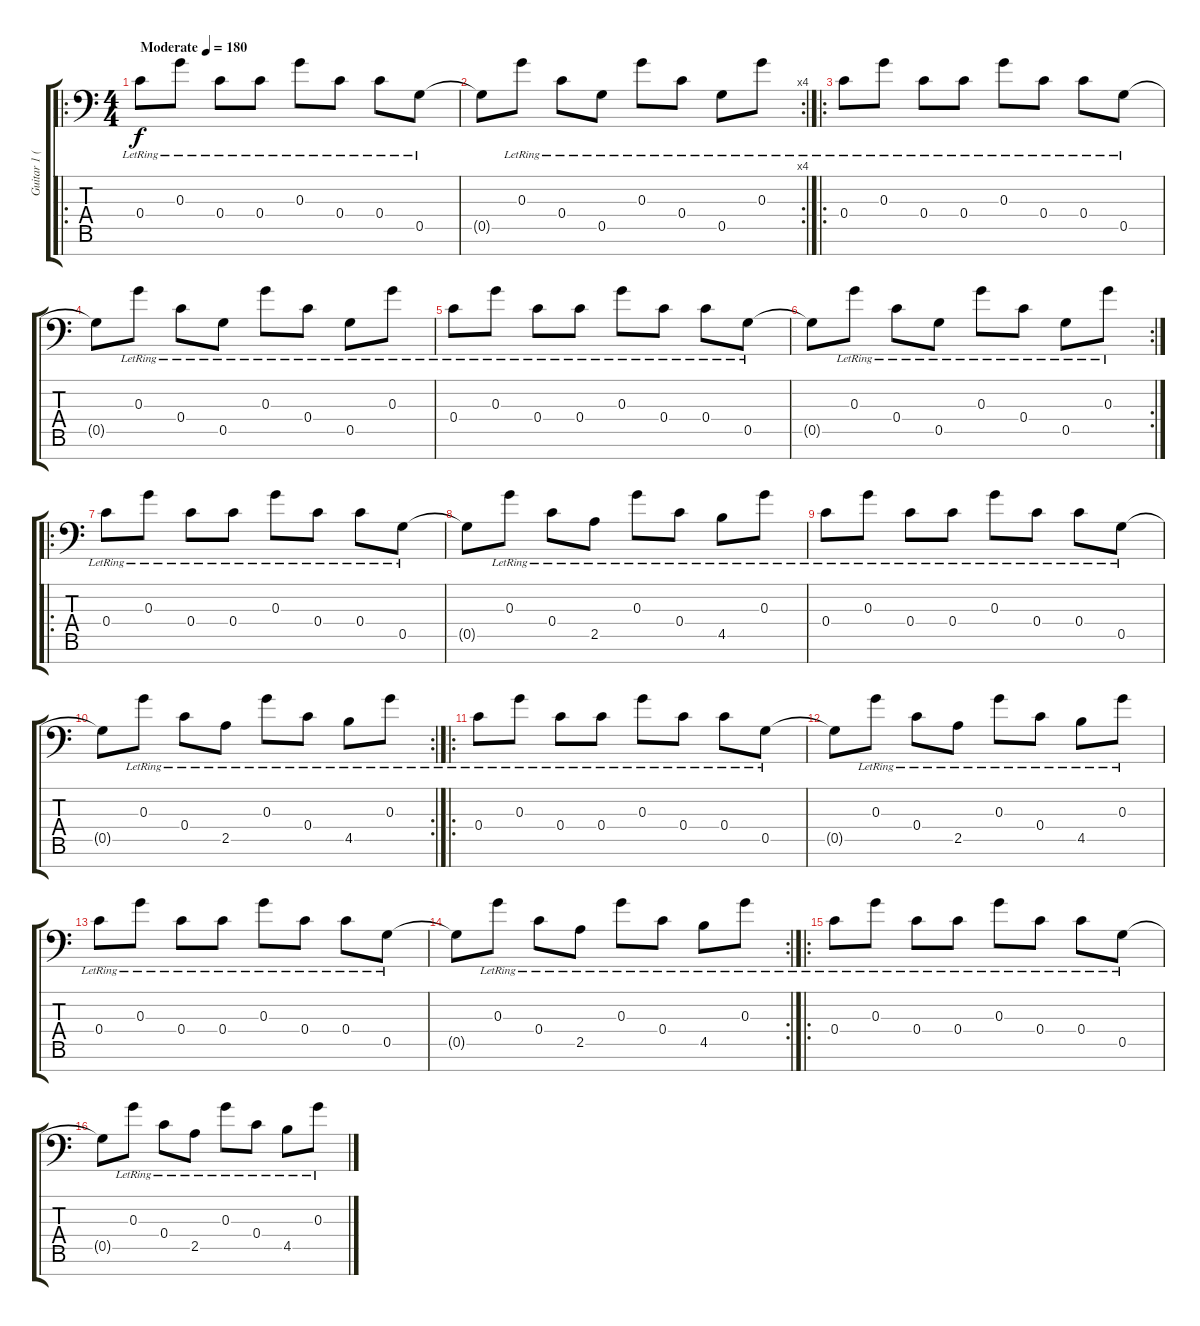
\track ("Guitar 1 (acoustic and electric)" "Guitar 1 (") {instrument acousticguitarsteel}
\staff {score tabs}
\tuning (E4 C4 G3 C3 G2 C2 G1) {hide}
\ro
\ts (4 4)
\tempo (180 "Moderate")
\clef f4
\ks c
0.4{lr}.8{dy f balance 8 instrument acousticguitarsteel} 0.3{lr}.8 0.4{lr}.8 0.4{lr}.8 0.3{lr}.8 0.4{lr}.8 0.4{lr}.8 0.5{lr}.8 |
\rc 4
0.5{t}.8 0.3{lr}.8 0.4{lr}.8 0.5{lr}.8 0.3{lr}.8 0.4{lr}.8 0.5{lr}.8 0.3{lr}.8 |
\ro
0.4{lr}.8{balance 16} 0.3{lr}.8 0.4{lr}.8 0.4{lr}.8 0.3{lr}.8 0.4{lr}.8 0.4{lr}.8 0.5{lr}.8 |
0.5{t}.8 0.3{lr}.8 0.4{lr}.8 0.5{lr}.8 0.3{lr}.8 0.4{lr}.8 0.5{lr}.8 0.3{lr}.8 |
0.4{lr}.8 0.3{lr}.8 0.4{lr}.8 0.4{lr}.8 0.3{lr}.8 0.4{lr}.8 0.4{lr}.8 0.5{lr}.8 |
\rc 2
0.5{t}.8 0.3{lr}.8 0.4{lr}.8 0.5{lr}.8 0.3{lr}.8 0.4{lr}.8 0.5{lr}.8 0.3{lr}.8 |
\ro
0.4{lr}.8 0.3{lr}.8 0.4{lr}.8 0.4{lr}.8 0.3{lr}.8 0.4{lr}.8 0.4{lr}.8 0.5{lr}.8 |
0.5{t}.8 0.3{lr}.8 0.4{lr}.8 2.5{lr}.8 0.3{lr}.8 0.4{lr}.8 4.5{lr}.8 0.3{lr}.8 |
0.4{lr}.8 0.3{lr}.8 0.4{lr}.8 0.4{lr}.8 0.3{lr}.8 0.4{lr}.8 0.4{lr}.8 0.5{lr}.8 |
\rc 2
0.5{t}.8 0.3{lr}.8 0.4{lr}.8 2.5{lr}.8 0.3{lr}.8 0.4{lr}.8 4.5{lr}.8 0.3{lr}.8 |
\ro
0.4{lr}.8 0.3{lr}.8 0.4{lr}.8 0.4{lr}.8 0.3{lr}.8 0.4{lr}.8 0.4{lr}.8 0.5{lr}.8 |
0.5{t}.8 0.3{lr}.8 0.4{lr}.8 2.5{lr}.8 0.3{lr}.8 0.4{lr}.8 4.5{lr}.8 0.3{lr}.8 |
0.4{lr}.8 0.3{lr}.8 0.4{lr}.8 0.4{lr}.8 0.3{lr}.8 0.4{lr}.8 0.4{lr}.8 0.5{lr}.8 |
\rc 2
0.5{t}.8 0.3{lr}.8 0.4{lr}.8 2.5{lr}.8 0.3{lr}.8 0.4{lr}.8 4.5{lr}.8 0.3{lr}.8 |
\ro
0.4{lr}.8 0.3{lr}.8 0.4{lr}.8 0.4{lr}.8 0.3{lr}.8 0.4{lr}.8 0.4{lr}.8 0.5{lr}.8 |
0.5{t}.8 0.3{lr}.8 0.4{lr}.8 2.5{lr}.8 0.3{lr}.8 0.4{lr}.8 4.5{lr}.8 0.3{lr}.8
